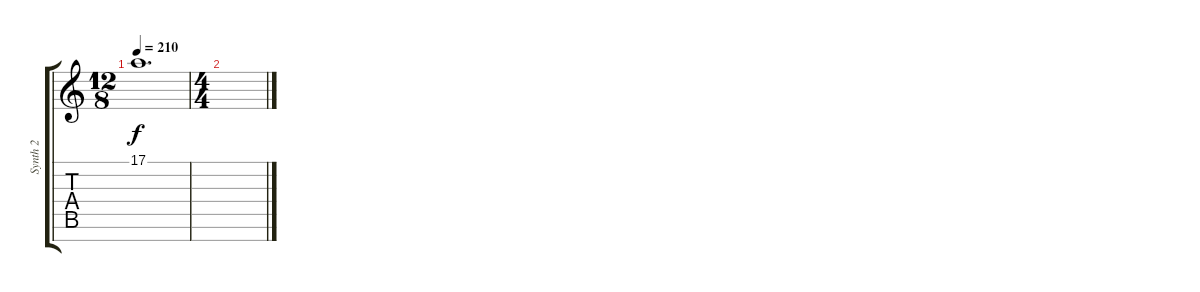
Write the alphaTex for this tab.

\track ("Synth 2" "Synth 2") {instrument synthstrings1}
\staff {score tabs}
\tuning (E4 B3 G3 D3 A2 E2 B1) {hide}
\ts (12 8)
\tempo 210
\clef g2
\ks c
17.1{t}.1{d dy f} |
\ts (4 4)
